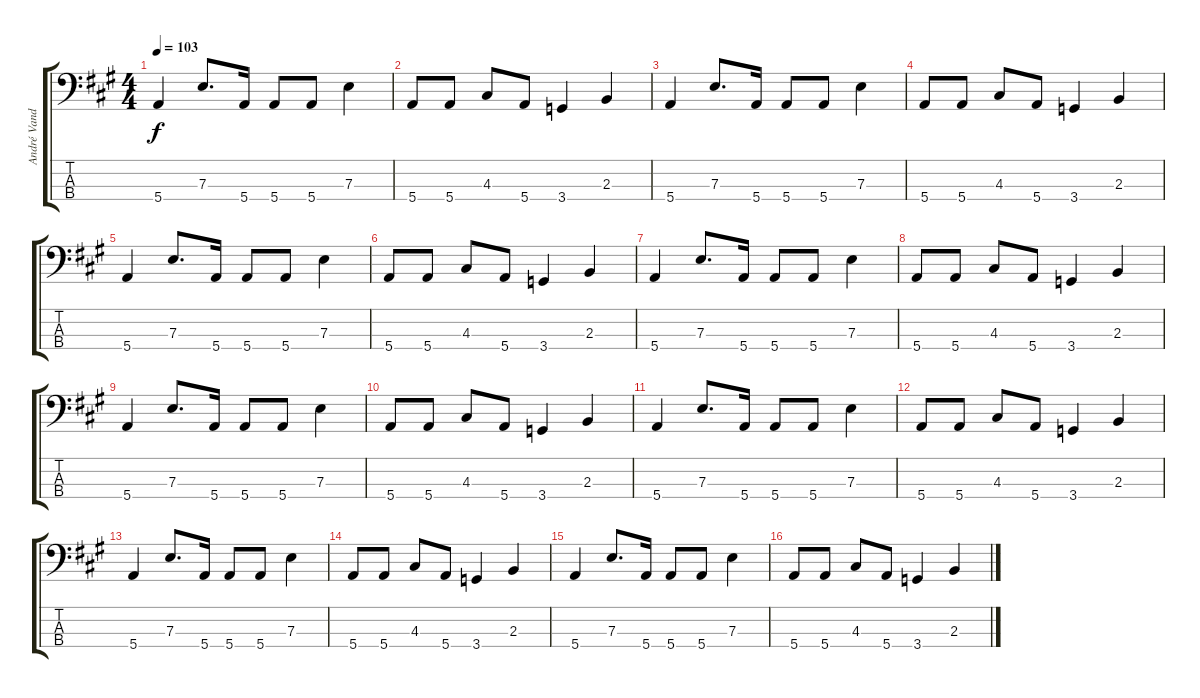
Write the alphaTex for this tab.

\track ("André Vanderbiest" "André Vand") {instrument electricbassfinger}
\staff {score tabs}
\tuning (G2 D2 A1 E1) {hide}
\ts (4 4)
\tempo 103
\clef f4
\ks a
5.4.4{dy f} 7.3.8{d} 5.4.16 5.4.8 5.4.8 7.3.4 |
5.4.8 5.4.8 4.3.8 5.4.8 3.4.4 2.3.4 |
5.4.4 7.3.8{d} 5.4.16 5.4.8 5.4.8 7.3.4 |
5.4.8 5.4.8 4.3.8 5.4.8 3.4.4 2.3.4 |
5.4.4 7.3.8{d} 5.4.16 5.4.8 5.4.8 7.3.4 |
5.4.8 5.4.8 4.3.8 5.4.8 3.4.4 2.3.4 |
5.4.4 7.3.8{d} 5.4.16 5.4.8 5.4.8 7.3.4 |
5.4.8 5.4.8 4.3.8 5.4.8 3.4.4 2.3.4 |
5.4.4 7.3.8{d} 5.4.16 5.4.8 5.4.8 7.3.4 |
5.4.8 5.4.8 4.3.8 5.4.8 3.4.4 2.3.4 |
5.4.4 7.3.8{d} 5.4.16 5.4.8 5.4.8 7.3.4 |
5.4.8 5.4.8 4.3.8 5.4.8 3.4.4 2.3.4 |
5.4.4 7.3.8{d} 5.4.16 5.4.8 5.4.8 7.3.4 |
5.4.8 5.4.8 4.3.8 5.4.8 3.4.4 2.3.4 |
5.4.4 7.3.8{d} 5.4.16 5.4.8 5.4.8 7.3.4 |
5.4.8 5.4.8 4.3.8 5.4.8 3.4.4 2.3.4
